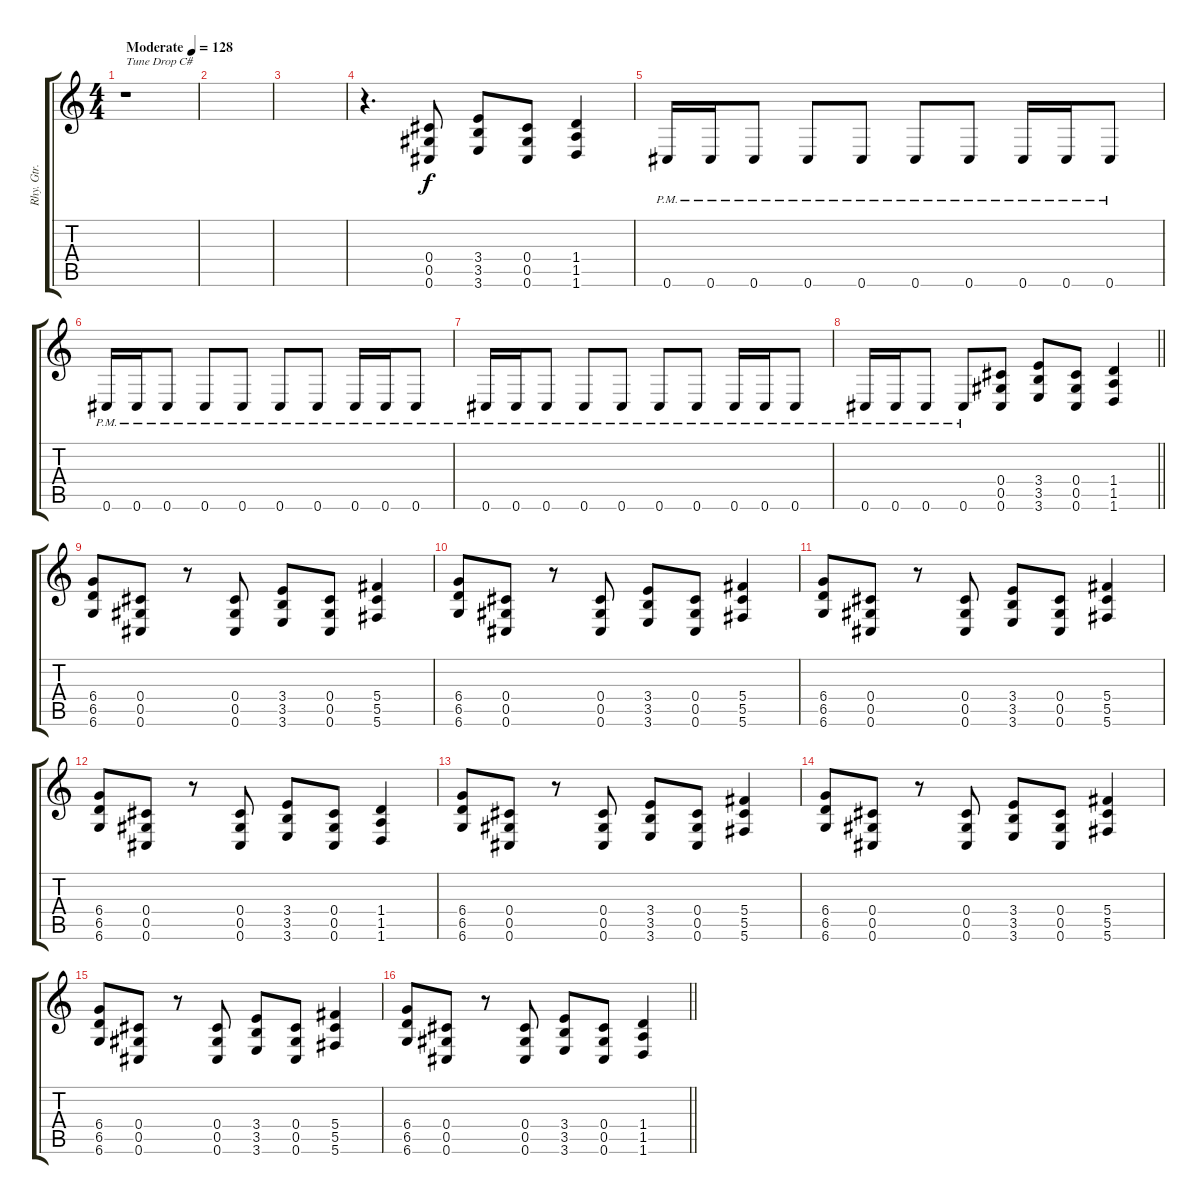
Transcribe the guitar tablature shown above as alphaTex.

\track ("Rhy. Gtr. 1" "Rhy. Gtr. ") {instrument distortionguitar}
\staff {score tabs}
\tuning (Eb4 Bb3 Gb3 Db3 Ab2 Db2) {hide}
\ts (4 4)
\tempo (128 "Moderate")
\clef g2
\ks c
r.1{txt "Tune Drop C#" dy f instrument distortionguitar} |
|
|
r.4{d} (0.4 0.5 0.6).8 (3.4 3.5 3.6).8 (0.4 0.5 0.6).8 (1.4 1.5 1.6).4 |
0.6{pm}.16 0.6{pm}.16 0.6{pm}.8 0.6{pm}.8 0.6{pm}.8 0.6{pm}.8 0.6{pm}.8 0.6{pm}.16 0.6{pm}.16 0.6{pm}.8 |
0.6{pm}.16 0.6{pm}.16 0.6{pm}.8 0.6{pm}.8 0.6{pm}.8 0.6{pm}.8 0.6{pm}.8 0.6{pm}.16 0.6{pm}.16 0.6{pm}.8 |
0.6{pm}.16 0.6{pm}.16 0.6{pm}.8 0.6{pm}.8 0.6{pm}.8 0.6{pm}.8 0.6{pm}.8 0.6{pm}.16 0.6{pm}.16 0.6{pm}.8 |
\barLineRight lightlight
0.6{pm}.16 0.6{pm}.16 0.6{pm}.8 0.6{pm}.8 (0.4 0.5 0.6).8 (3.4 3.5 3.6).8 (0.4 0.5 0.6).8 (1.4 1.5 1.6).4 |
\section ("" "")
(6.4 6.5 6.6).8 (0.4 0.5 0.6).8 r.8 (0.4 0.5 0.6).8 (3.4 3.5 3.6).8 (0.4 0.5 0.6).8 (5.4 5.5 5.6).4 |
(6.4 6.5 6.6).8 (0.4 0.5 0.6).8 r.8 (0.4 0.5 0.6).8 (3.4 3.5 3.6).8 (0.4 0.5 0.6).8 (5.4 5.5 5.6).4 |
(6.4 6.5 6.6).8 (0.4 0.5 0.6).8 r.8 (0.4 0.5 0.6).8 (3.4 3.5 3.6).8 (0.4 0.5 0.6).8 (5.4 5.5 5.6).4 |
(6.4 6.5 6.6).8 (0.4 0.5 0.6).8 r.8 (0.4 0.5 0.6).8 (3.4 3.5 3.6).8 (0.4 0.5 0.6).8 (1.4 1.5 1.6).4 |
(6.4 6.5 6.6).8 (0.4 0.5 0.6).8 r.8 (0.4 0.5 0.6).8 (3.4 3.5 3.6).8 (0.4 0.5 0.6).8 (5.4 5.5 5.6).4 |
(6.4 6.5 6.6).8 (0.4 0.5 0.6).8 r.8 (0.4 0.5 0.6).8 (3.4 3.5 3.6).8 (0.4 0.5 0.6).8 (5.4 5.5 5.6).4 |
(6.4 6.5 6.6).8 (0.4 0.5 0.6).8 r.8 (0.4 0.5 0.6).8 (3.4 3.5 3.6).8 (0.4 0.5 0.6).8 (5.4 5.5 5.6).4 |
\barLineRight lightlight
(6.4 6.5 6.6).8 (0.4 0.5 0.6).8 r.8 (0.4 0.5 0.6).8 (3.4 3.5 3.6).8 (0.4 0.5 0.6).8 (1.4 1.5 1.6).4
